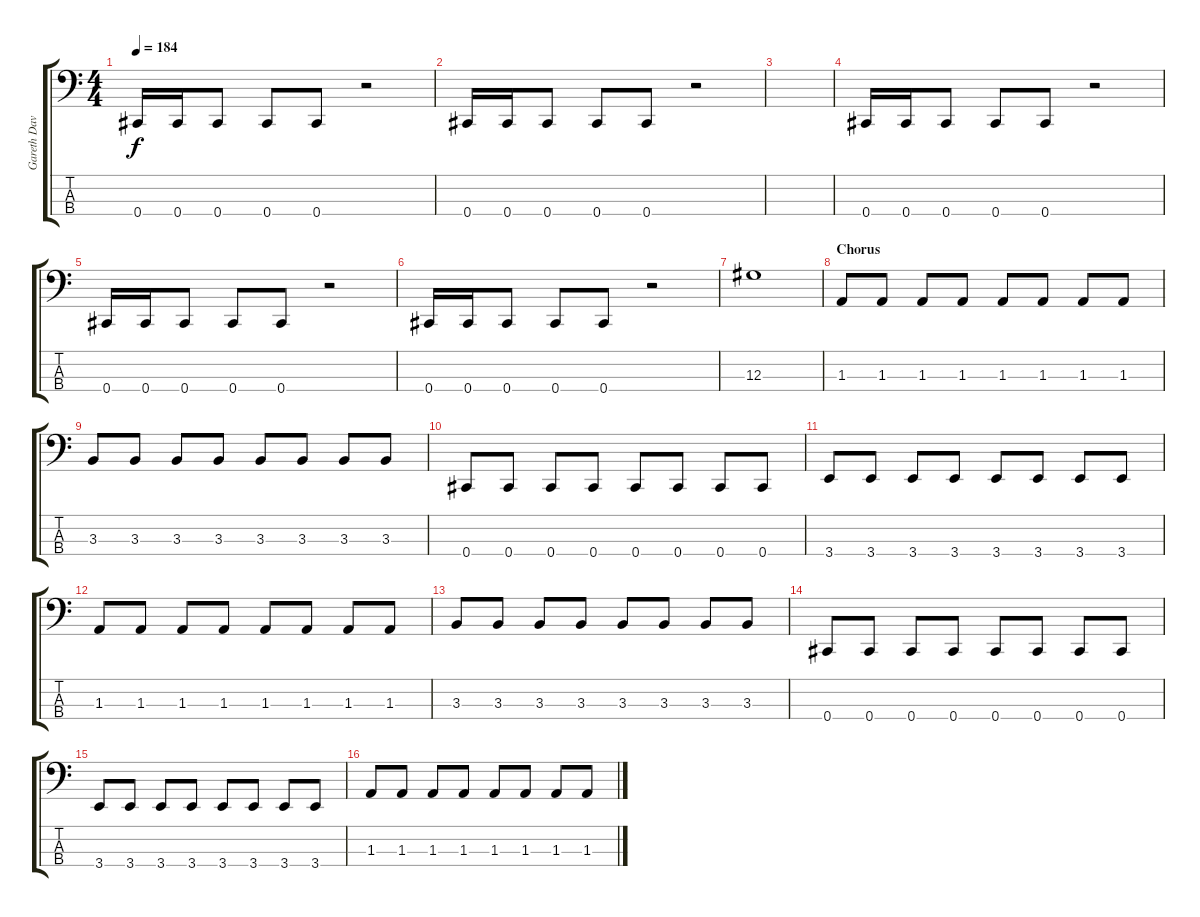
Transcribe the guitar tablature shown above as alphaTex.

\track ("Gareth Davies" "Gareth Dav") {instrument electricbasspick}
\staff {score tabs}
\tuning (Gb2 Db2 Ab1 Db1) {hide}
\ts (4 4)
\tempo 184
\clef f4
\ks c
0.4.16{dy f} 0.4.16 0.4.8 0.4.8 0.4.8 r.2 |
0.4.16 0.4.16 0.4.8 0.4.8 0.4.8 r.2 |
|
0.4.16 0.4.16 0.4.8 0.4.8 0.4.8 r.2 |
0.4.16 0.4.16 0.4.8 0.4.8 0.4.8 r.2 |
0.4.16 0.4.16 0.4.8 0.4.8 0.4.8 r.2 |
12.3.1 |
\section ("" "Chorus")
1.3.8 1.3.8 1.3.8 1.3.8 1.3.8 1.3.8 1.3.8 1.3.8 |
3.3.8 3.3.8 3.3.8 3.3.8 3.3.8 3.3.8 3.3.8 3.3.8 |
0.4.8 0.4.8 0.4.8 0.4.8 0.4.8 0.4.8 0.4.8 0.4.8 |
3.4.8 3.4.8 3.4.8 3.4.8 3.4.8 3.4.8 3.4.8 3.4.8 |
1.3.8 1.3.8 1.3.8 1.3.8 1.3.8 1.3.8 1.3.8 1.3.8 |
3.3.8 3.3.8 3.3.8 3.3.8 3.3.8 3.3.8 3.3.8 3.3.8 |
0.4.8 0.4.8 0.4.8 0.4.8 0.4.8 0.4.8 0.4.8 0.4.8 |
3.4.8 3.4.8 3.4.8 3.4.8 3.4.8 3.4.8 3.4.8 3.4.8 |
1.3.8 1.3.8 1.3.8 1.3.8 1.3.8 1.3.8 1.3.8 1.3.8
